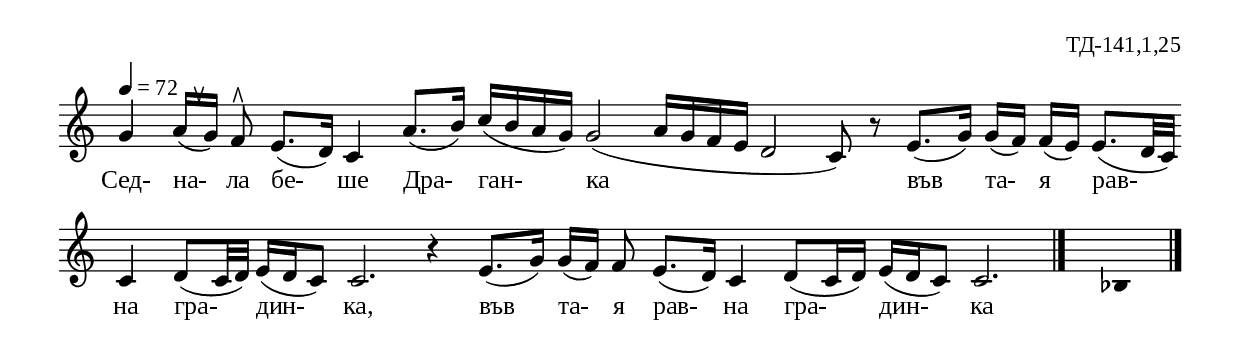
%{
td_141_1_25
%}

\include "td-preamble.ly"

\score {
\relative c'' {
\tempo 4 = 72
\cadenzaOn
g4 a16[( s^\ltoe g]) f8^\rtoe e8.[( d16]) c4 
a'8.[( b16]) c[( b a g]) g2( a16[ g f e] d2 c8) r
\bar ""
e8.[( g16]) \bar "" g[( f]) \bar "" f[( e]) \bar "" e8.[( d32 c]) \bar ""
c4 \bar "" d8[( c32 d]) e16[( d c8]) c2. r4
\bar ""
e8.[( g16]) g[( f]) f8 e8.[( d16]) c4 d8[( c16 d]) e[( d c8]) c2.
 \bar "|." 
s4 \fixB bes
 \bar "|."  
}
\addlyrics { Сед- на- ла бе- ше Дра- ган- ка във та- я рав- на гра- дин- ка,
във та- я рав- на гра- дин- ка }
%
\layout {
   \context { 
	    \Staff \remove "Time_signature_engraver" } 
  indent = #0
  line-width = 190\mm
  ragged-right=##f
}
%
\midi { 
	\context {
		\Score tempoWholesPerMinute = #(ly:make-moment 72 4)
		}
	}
}
%
\header{
  opus = "ТД-141,1,25"
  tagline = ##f
}


